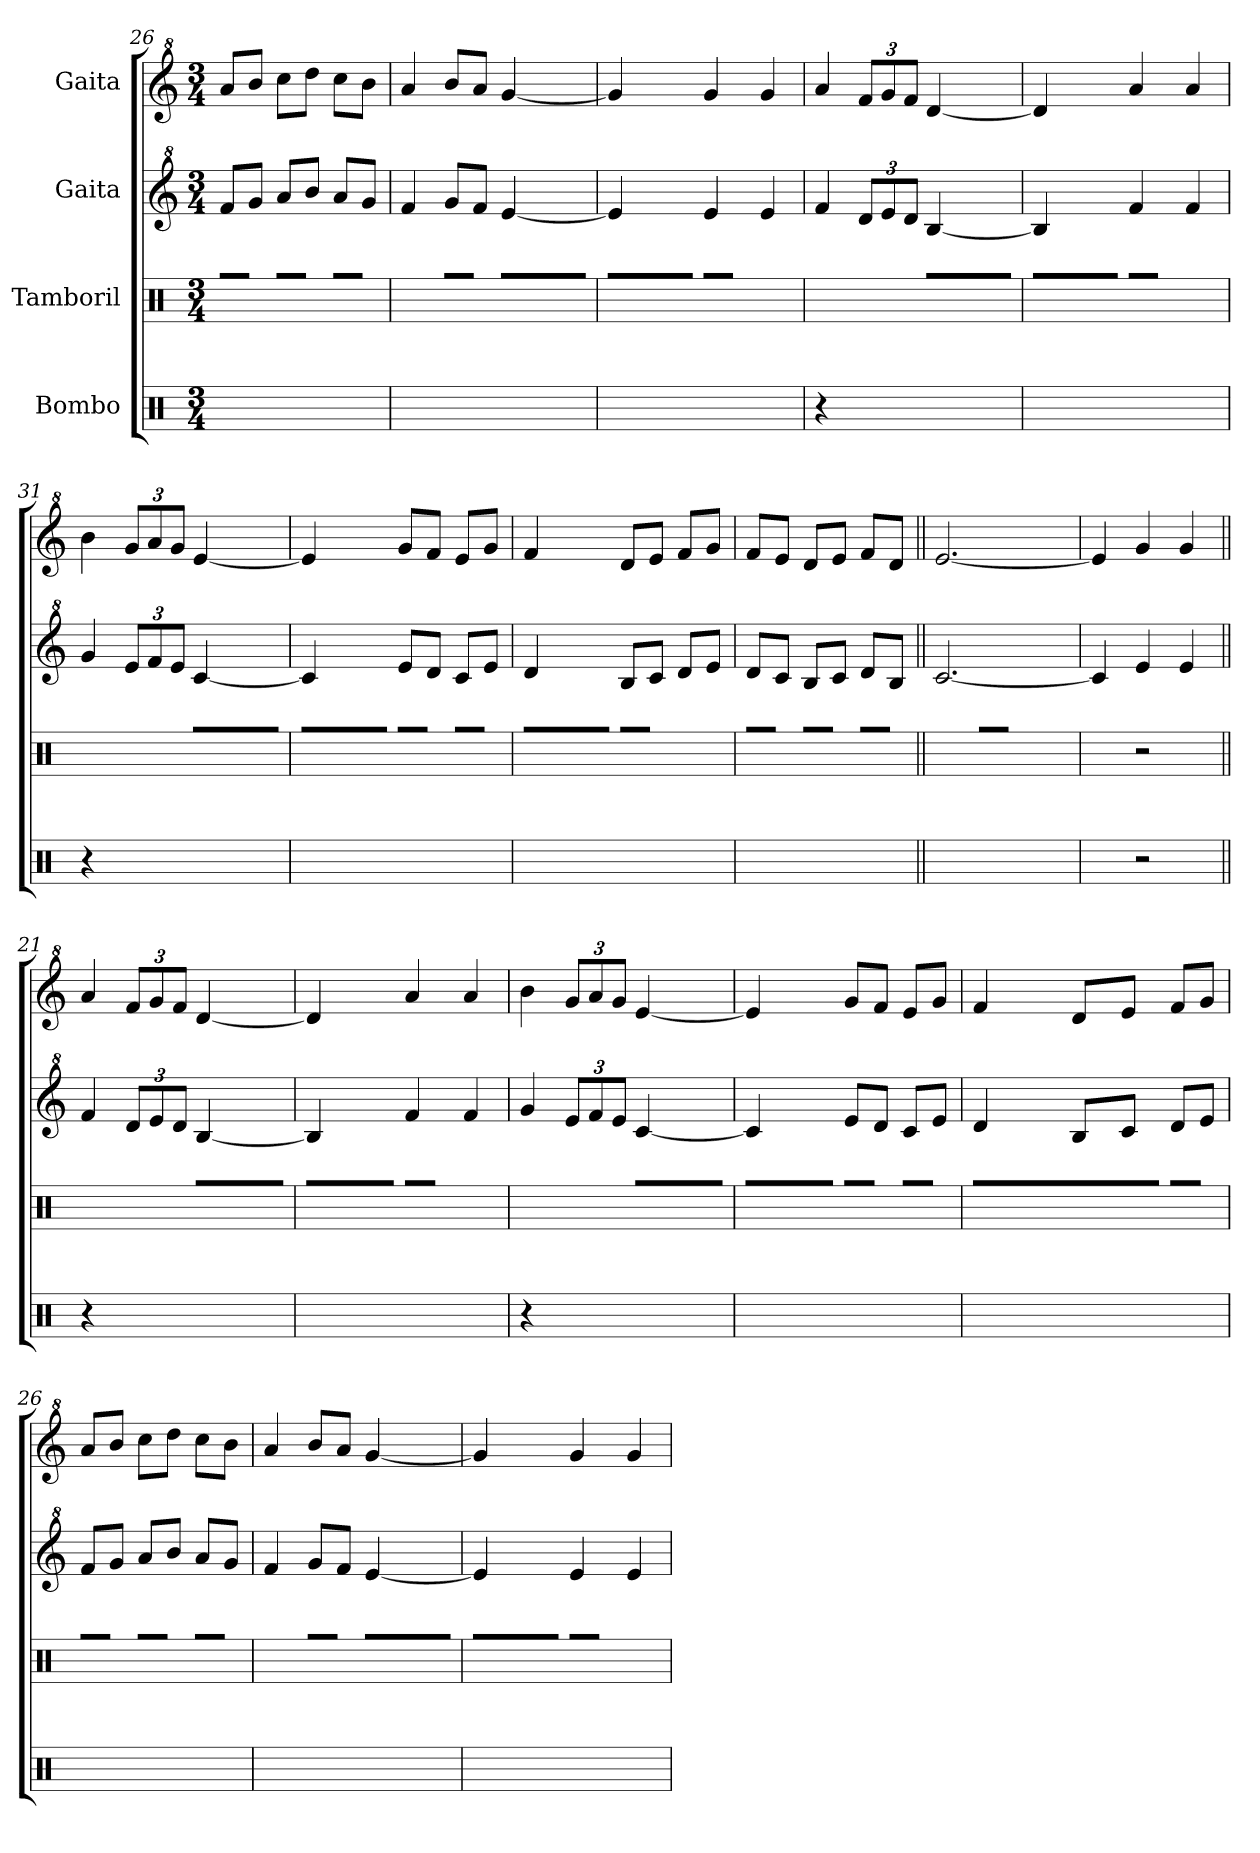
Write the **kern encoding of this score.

**kern	**kern	**kern	**kern
*part4	*part3	*part2	*part1
*staff4	*staff3	*staff2	*staff1
*I"Bombo	*I"Tamboril	*I"Gaita	*I"Gaita
*clefX	*clefX	*clefG^2	*clefG^2
*k[]	*k[]	*k[]	*k[]
*M3/4	*M3/4	*M3/4	*M3/4
=26	=26	=26	=26
2.R\	8R\L	8ff/L	8aa/L
.	8R\J	8gg/J	8bb/J
.	8R\L	8aa/L	8ccc\L
.	8R\J	8bb/J	8ddd\J
.	8R\L	8aa/L	8ccc\L
.	8R\J	8gg/J	8bb\J
=27	=27	=27	=27
2R\	4R\	4ff/	4aa/
.	8R\L	8gg/L	8bb/L
.	8R\J	8ff/J	8aa/J
*	*tremolo	*	*
4R\	[32R\LLL	[4ee/	[4gg/
.	32R\	.	.
.	32R\	.	.
.	32R\	.	.
.	32R\	.	.
.	32R\	.	.
.	32R\	.	.
.	32R\JJJ	.	.
=28	=28	=28	=28
2.R\	32R\]LLL	4ee/]	4gg/]
.	32R\	.	.
.	32R\	.	.
.	32R\	.	.
.	32R\	.	.
.	32R\	.	.
.	32R\	.	.
.	32R\JJJ	.	.
.	8R\L	4ee/	4gg/
.	8R\J	.	.
.	4R\	4ee/	4gg/
=29	=29	=29	=29
4r	4R\	4ff/	4aa/
*	*	*Xbrackettup	*Xbrackettup
2R\	4R\	12dd/L	12ff/L
.	.	12ee/	12gg/
.	.	12dd/J	12ff/J
.	[32R\LLL	[4b/	[4dd/
.	32R\	.	.
.	32R\	.	.
.	32R\	.	.
.	32R\	.	.
.	32R\	.	.
.	32R\	.	.
.	32R\JJJ	.	.
=30	=30	=30	=30
2.R\	32R\]LLL	4b/]	4dd/]
.	32R\	.	.
.	32R\	.	.
.	32R\	.	.
.	32R\	.	.
.	32R\	.	.
.	32R\	.	.
.	32R\JJJ	.	.
.	8R\L	4ff/	4aa/
.	8R\J	.	.
.	4R\	4ff/	4aa/
!!LO:LB:g=z
=31	=31	=31	=31
4r	4R\	4gg/	4bb\
2R\	4R\	12ee/L	12gg/L
.	.	12ff/	12aa/
.	.	12ee/J	12gg/J
.	[32R\LLL	[4cc/	[4ee/
.	32R\	.	.
.	32R\	.	.
.	32R\	.	.
.	32R\	.	.
.	32R\	.	.
.	32R\	.	.
.	32R\JJJ	.	.
=32	=32	=32	=32
2.R\	32R\]LLL	4cc/]	4ee/]
.	32R\	.	.
.	32R\	.	.
.	32R\	.	.
.	32R\	.	.
.	32R\	.	.
.	32R\	.	.
.	32R\JJJ	.	.
.	8R\L	8ee/L	8gg/L
.	8R\J	8dd/J	8ff/J
.	8R\L	8cc/L	8ee/L
.	8R\J	8ee/J	8gg/J
=33	=33	=33	=33
2.R\	32R\LLL	4dd/	4ff/
.	32R\	.	.
.	32R\	.	.
.	32R\	.	.
.	32R\	.	.
.	32R\	.	.
.	32R\	.	.
.	32R\JJJ	.	.
.	8R\L	8b/L	8dd/L
.	8R\J	8cc/J	8ee/J
.	4R\	8dd/L	8ff/L
.	.	8ee/J	8gg/J
=34	=34	=34	=34
2.R\	8R\L	8dd/L	8ff/L
.	8R\J	8cc/J	8ee/J
.	8R\L	8b/L	8dd/L
.	8R\J	8cc/J	8ee/J
.	8R\L	8dd/L	8ff/L
.	8R\J	8b/J	8dd/J
=35||	=35||	=35||	=35||
2R\	4R\	[2.cc/	[2.ee/
.	8R\L	.	.
.	8R\J	.	.
4R\	4R\	.	.
=36	=36	=36	=36
4R\	4R\	4cc/]	4ee/]
2r	2r	4ee/	4gg/
.	.	4ee/	4gg/
=21||	=21||	=21||	=21||
4r	4R\	4ff/	4aa/
2R\	4R\	12dd/L	12ff/L
.	.	12ee/	12gg/
.	.	12dd/J	12ff/J
.	[32R\LLL	[4b/	[4dd/
.	32R\	.	.
.	32R\	.	.
.	32R\	.	.
.	32R\	.	.
.	32R\	.	.
.	32R\	.	.
.	32R\JJJ	.	.
=22	=22	=22	=22
2.R\	32R\]LLL	4b/]	4dd/]
.	32R\	.	.
.	32R\	.	.
.	32R\	.	.
.	32R\	.	.
.	32R\	.	.
.	32R\	.	.
.	32R\JJJ	.	.
.	8R\L	4ff/	4aa/
.	8R\J	.	.
.	4R\	4ff/	4aa/
=23	=23	=23	=23
4r	4R\	4gg/	4bb\
2R\	4R\	12ee/L	12gg/L
.	.	12ff/	12aa/
.	.	12ee/J	12gg/J
.	[32R\LLL	[4cc/	[4ee/
.	32R\	.	.
.	32R\	.	.
.	32R\	.	.
.	32R\	.	.
.	32R\	.	.
.	32R\	.	.
.	32R\JJJ	.	.
=24	=24	=24	=24
2.R\	32R\]LLL	4cc/]	4ee/]
.	32R\	.	.
.	32R\	.	.
.	32R\	.	.
.	32R\	.	.
.	32R\	.	.
.	32R\	.	.
.	32R\JJJ	.	.
.	8R\L	8ee/L	8gg/L
.	8R\J	8dd/J	8ff/J
.	8R\L	8cc/L	8ee/L
.	8R\J	8ee/J	8gg/J
!!LO:LB:g=z
=25	=25	=25	=25
2.R\	32R\LLL	4dd/	4ff/
.	32R\	.	.
.	32R\	.	.
.	32R\	.	.
.	32R\	.	.
.	32R\	.	.
.	32R\	.	.
.	32R\	.	.
.	32R\	8b/L	8dd/L
.	32R\	.	.
.	32R\	.	.
.	32R\	.	.
.	32R\	8cc/J	8ee/J
.	32R\	.	.
.	32R\	.	.
.	32R\JJJ	.	.
.	8R\L	8dd/L	8ff/L
.	8R\J	8ee/J	8gg/J
=26	=26	=26	=26
2.R\	8R\L	8ff/L	8aa/L
.	8R\J	8gg/J	8bb/J
.	8R\L	8aa/L	8ccc\L
.	8R\J	8bb/J	8ddd\J
.	8R\L	8aa/L	8ccc\L
.	8R\J	8gg/J	8bb\J
=27	=27	=27	=27
2R\	4R\	4ff/	4aa/
.	8R\L	8gg/L	8bb/L
.	8R\J	8ff/J	8aa/J
4R\	[32R\LLL	[4ee/	[4gg/
.	32R\	.	.
.	32R\	.	.
.	32R\	.	.
.	32R\	.	.
.	32R\	.	.
.	32R\	.	.
.	32R\JJJ	.	.
=28	=28	=28	=28
2.R\	32R\]LLL	4ee/]	4gg/]
.	32R\	.	.
.	32R\	.	.
.	32R\	.	.
.	32R\	.	.
.	32R\	.	.
.	32R\	.	.
.	32R\JJJ	.	.
*	*Xtremolo	*	*
.	8R\L	4ee/	4gg/
.	8R\J	.	.
.	4R\	4ee/	4gg/
=	=	=	=
*-	*-	*-	*-
